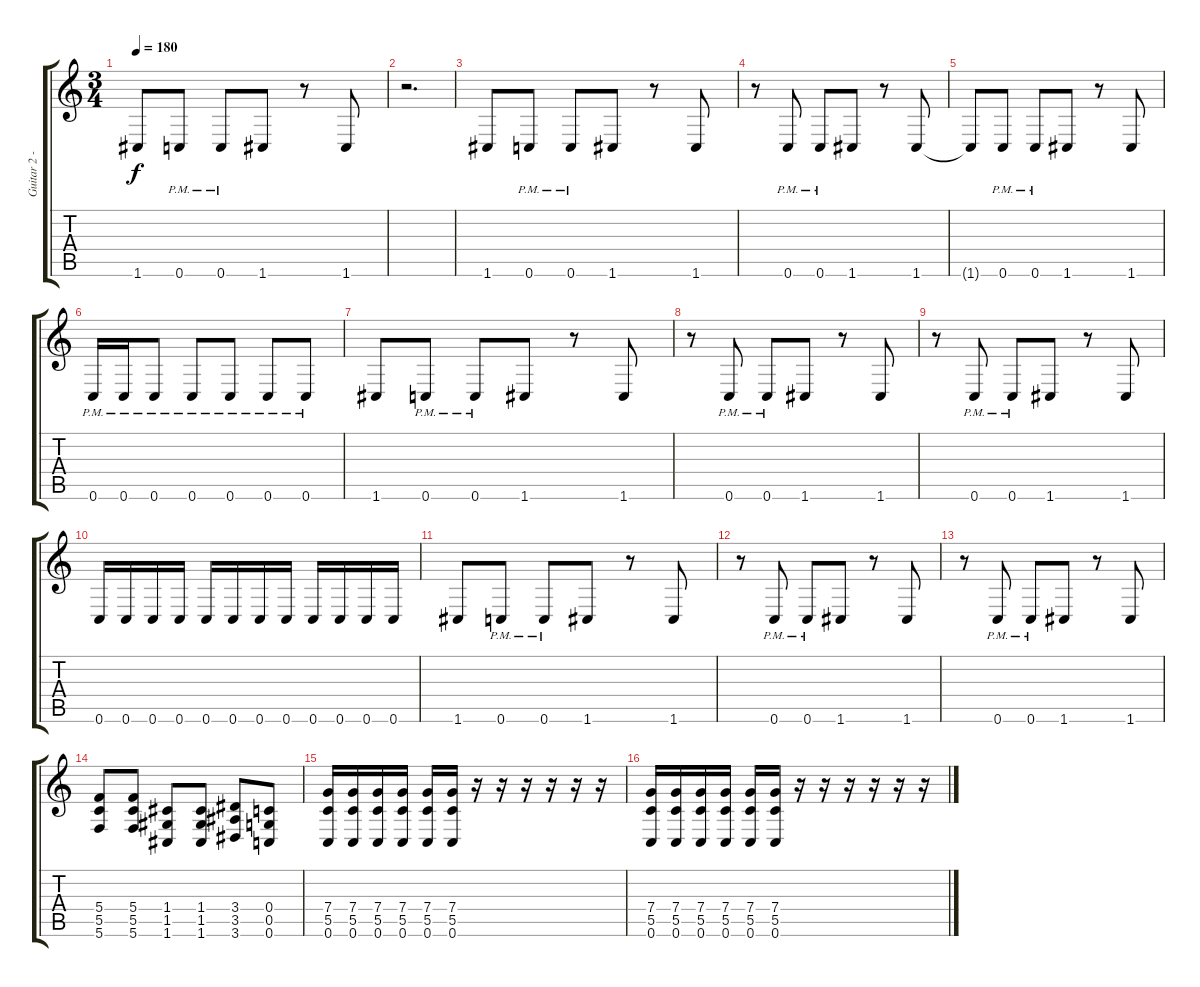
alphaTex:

\track ("Guitar 2 - Vilo" "Guitar 2 -") {instrument distortionguitar}
\staff {score tabs}
\tuning (D4 A3 F3 C3 G2 C2) {hide}
\ts (3 4)
\tempo 180
\clef g2
\ks c
1.6{t}.8{dy f} 0.6{pm}.8 0.6{pm}.8 1.6.8 r.8 1.6.8 |
r.2{d} |
1.6.8 0.6{pm}.8 0.6{pm}.8 1.6.8 r.8 1.6.8 |
r.8 0.6{pm}.8 0.6{pm}.8 1.6.8 r.8 1.6.8 |
1.6{t}.8 0.6{pm}.8 0.6{pm}.8 1.6.8 r.8 1.6.8 |
0.6{pm}.16 0.6{pm}.16 0.6{pm}.8 0.6{pm}.8 0.6{pm}.8 0.6{pm}.8 0.6{pm}.8 |
1.6.8 0.6{pm}.8 0.6{pm}.8 1.6.8 r.8 1.6.8 |
r.8 0.6{pm}.8 0.6{pm}.8 1.6.8 r.8 1.6.8 |
r.8 0.6{pm}.8 0.6{pm}.8 1.6.8 r.8 1.6.8 |
0.6.16 0.6.16 0.6.16 0.6.16 0.6.16 0.6.16 0.6.16 0.6.16 0.6.16 0.6.16 0.6.16 0.6.16 |
1.6.8 0.6{pm}.8 0.6{pm}.8 1.6.8 r.8 1.6.8 |
r.8 0.6{pm}.8 0.6{pm}.8 1.6.8 r.8 1.6.8 |
r.8 0.6{pm}.8 0.6{pm}.8 1.6.8 r.8 1.6.8 |
(5.4 5.5 5.6).8 (5.4 5.5 5.6).8 (1.4 1.5 1.6).8 (1.4 1.5 1.6).8 (3.4 3.5 3.6).8 (0.4 0.5 0.6).8 |
(7.4 5.5 0.6).16 (7.4 5.5 0.6).16 (7.4 5.5 0.6).16 (7.4 5.5 0.6).16 (7.4 5.5 0.6).16 (7.4 5.5 0.6).16 r.16 r.16 r.16 r.16 r.16 r.16 |
(7.4 5.5 0.6).16 (7.4 5.5 0.6).16 (7.4 5.5 0.6).16 (7.4 5.5 0.6).16 (7.4 5.5 0.6).16 (7.4 5.5 0.6).16 r.16 r.16 r.16 r.16 r.16 r.16
